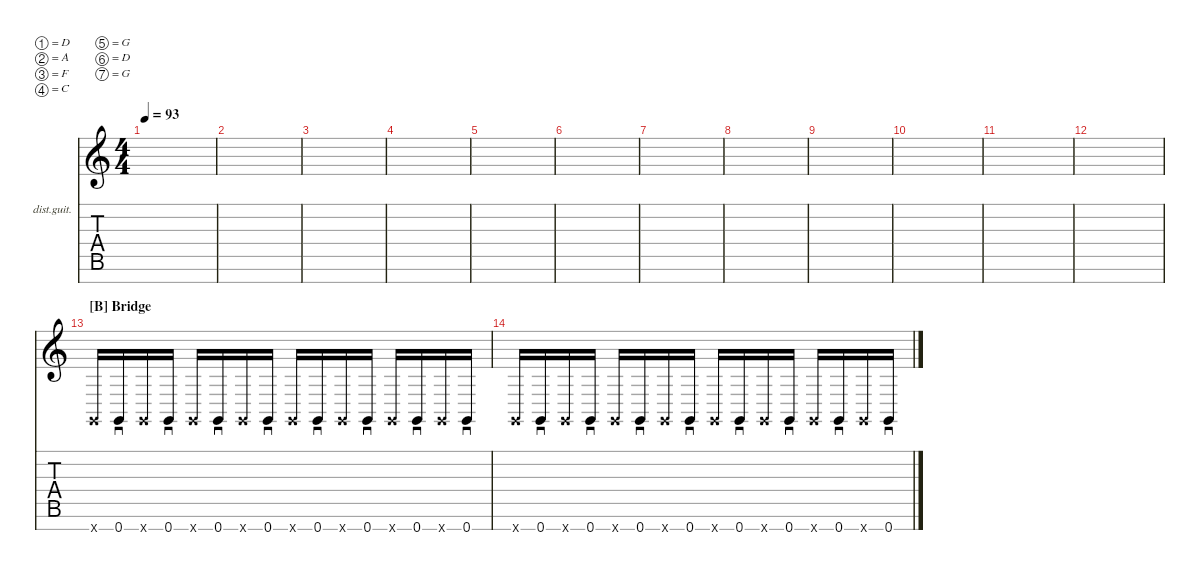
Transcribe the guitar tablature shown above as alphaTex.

\defaultSystemsLayout 2
\hideDynamics
\bracketExtendMode nobrackets
\firstSystemTrackNameOrientation horizontal
\otherSystemsTrackNameOrientation horizontal
\track ("help" "dist.guit.") {defaultSystemsLayout 2 mute instrument distortionguitar}
\staff {score tabs}
\tuning (D4 A3 F3 C3 G2 D2 G1)
\ts (4 4)
\tempo 93
\clef g2
\ks c
|
|
|
|
|
|
|
|
|
|
|
|
\section ("B" "Bridge")
0.7{x}.16{beam Up} 0.7.16{sd beam Up} 0.7{x}.16{beam Up} 0.7.16{sd beam Up} 0.7{x}.16{beam Up} 0.7.16{sd beam Up} 0.7{x}.16{beam Up} 0.7.16{sd beam Up} 0.7{x}.16{beam Up} 0.7.16{sd beam Up} 0.7{x}.16{beam Up} 0.7.16{sd beam Up} 0.7{x}.16{beam Up} 0.7.16{sd beam Up} 0.7{x}.16{beam Up} 0.7.16{sd beam Up} |
0.7{x}.16{beam Up} 0.7.16{sd beam Up} 0.7{x}.16{beam Up} 0.7.16{sd beam Up} 0.7{x}.16{beam Up} 0.7.16{sd beam Up} 0.7{x}.16{beam Up} 0.7.16{sd beam Up} 0.7{x}.16{beam Up} 0.7.16{sd beam Up} 0.7{x}.16{beam Up} 0.7.16{sd beam Up} 0.7{x}.16{beam Up} 0.7.16{sd beam Up} 0.7{x}.16{beam Up} 0.7.16{sd beam Up}
